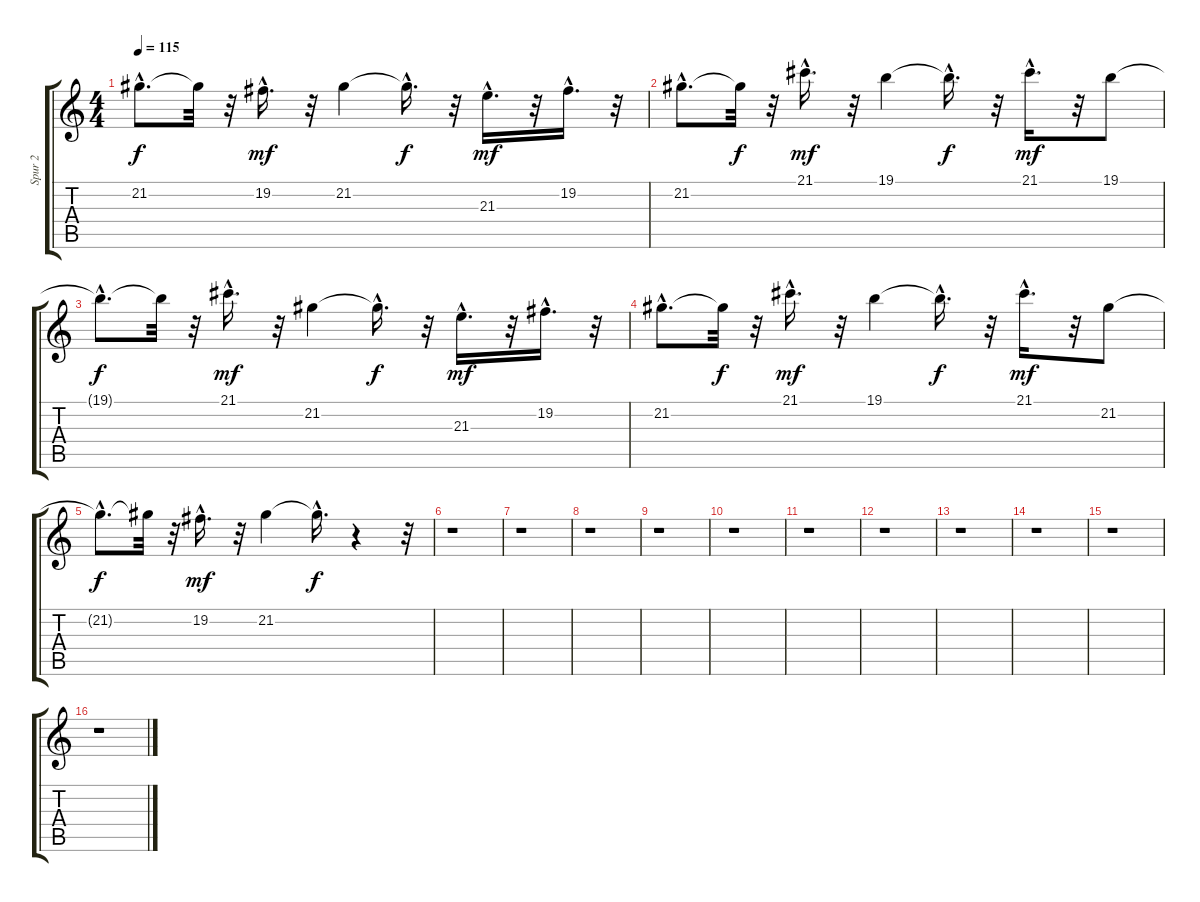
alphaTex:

\track ("Spur 2" "Spur 2") {instrument acousticgrandpiano}
\staff {score tabs}
\tuning (E4 B3 G3 D3 A2 E2) {hide}
\ts (4 4)
\tempo 115
\clef g2
\ks c
21.2{hac t}.8{d dy f} 21.2{t}.32 r.32 19.2{hac}.16{d dy mf} r.32 21.2.4 21.2{hac t}.16{d dy f} r.32 21.3{hac}.16{d dy mf} r.32 19.2{hac}.16{d} r.32 |
21.2{hac}.8{d} 21.2{t}.32{dy f} r.32 21.1{hac}.16{d dy mf} r.32 19.1.4 19.1{hac t}.16{d dy f} r.32 21.1{hac}.16{d dy mf} r.32 19.1.8 |
19.1{hac t}.8{d dy f} 19.1{t}.32 r.32 21.1{hac}.16{d dy mf} r.32 21.2.4 21.2{hac t}.16{d dy f} r.32 21.3{hac}.16{d dy mf} r.32 19.2{hac}.16{d} r.32 |
21.2{hac}.8{d} 21.2{t}.32{dy f} r.32 21.1{hac}.16{d dy mf} r.32 19.1.4 19.1{hac t}.16{d dy f} r.32 21.1{hac}.16{d dy mf} r.32 21.2.8 |
21.2{hac t}.8{d dy f} 21.2{t}.32 r.32 19.2{hac}.16{d dy mf} r.32 21.2.4 21.2{hac t}.16{d dy f} r.4 r.32 |
r.1 |
r.1 |
r.1 |
r.1 |
r.1 |
r.1 |
r.1 |
r.1 |
r.1 |
r.1 |
r.1
